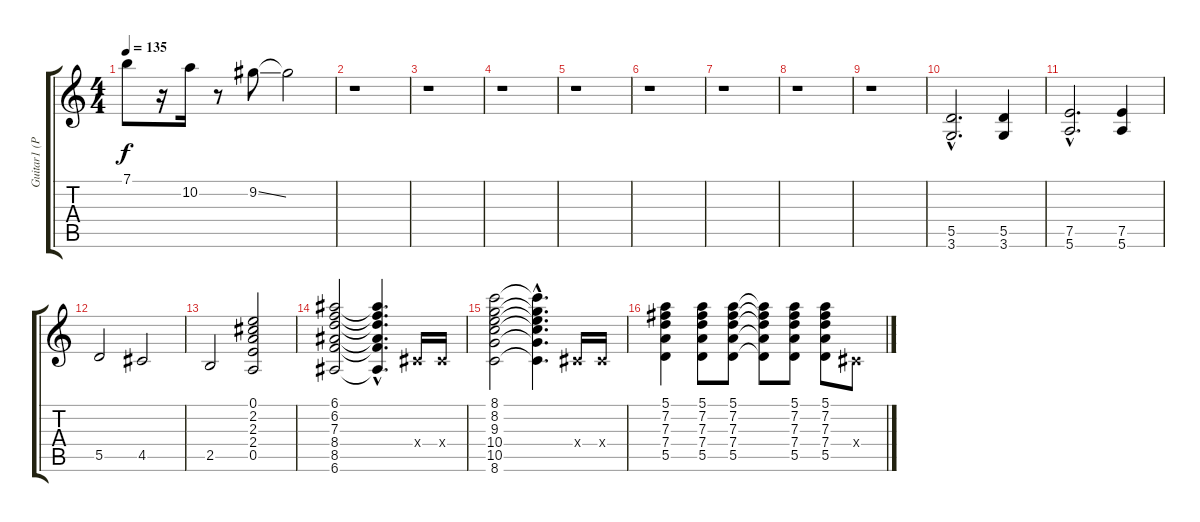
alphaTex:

\track ("Guitar1 (Part2)" "Guitar1 (P") {instrument overdrivenguitar}
\staff {score tabs}
\tuning (E4 B3 G3 D3 A2 E2) {hide}
\ts (4 4)
\tempo 135
\clef g2
\ks c
7.1.8{dy f} r.16 10.2.16 r.8 9.2{ss}.8 9.2{t}.2 |
r.1 |
r.1 |
r.1 |
r.1 |
r.1 |
r.1 |
r.1 |
r.1 |
(5.5{hac} 3.6{hac}).2{d} (5.5 3.6).4 |
(7.5{hac} 5.6{hac}).2{d} (7.5 5.6).4 |
5.5.2 4.5.2 |
2.5.2 (0.1 2.2 2.3 2.4 0.5).2 |
(6.1 6.2 7.3 8.4 8.5 6.6).2 (6.1{hac t} 6.2{hac t} 7.3{hac t} 8.4{hac t} 8.5{hac t} 6.6{hac t}).4{d} -1.4{x}.16 -1.4{x}.16 |
(8.1 8.2 9.3 10.4 10.5 8.6).2 (8.1{hac t} 8.2{hac t} 9.3{hac t} 10.4{hac t} 10.5{hac t} 8.6{hac t}).4{d} -1.4{x}.16 -1.4{x}.16 |
(5.1 7.2 7.3 7.4 5.5).4 (5.1 7.2 7.3 7.4 5.5).8 (5.1 7.2 7.3 7.4 5.5).8 (5.1{t} 7.2{t} 7.3{t} 7.4{t} 5.5{t}).8 (5.1 7.2 7.3 7.4 5.5).8 (5.1 7.2 7.3 7.4 5.5).8 -1.4{x}.8
